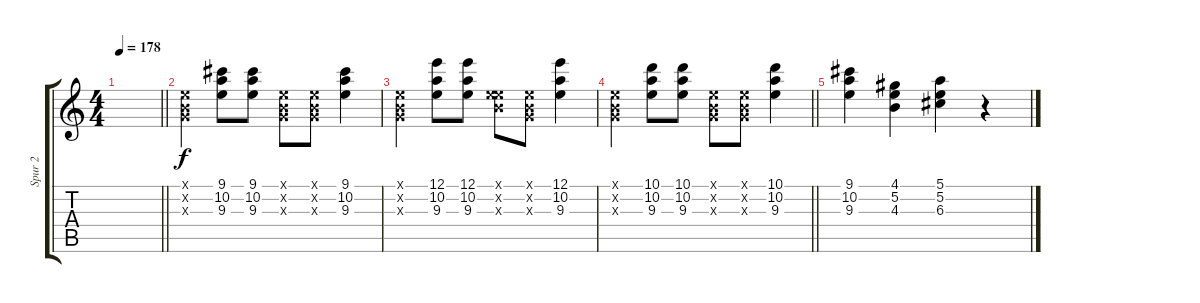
\track ("Spur 2" "Spur 2") {instrument distortionguitar}
\staff {score tabs}
\tuning (E4 B3 G3 D3 A2 E2) {hide}
\ts (4 4)
\tempo 178
\clef g2
\barLineRight lightlight
\ks c
|
(0.1{x} 0.2{x} 0.3{x}).4 (9.1 10.2 9.3).8 (9.1 10.2 9.3).8 (0.1{x} 0.2{x} 0.3{x}).8 (0.1{x} 0.2{x} 0.3{x}).8 (9.1 10.2 9.3).4 |
(0.1{x} 0.2{x} 0.3{x}).4 (12.1 10.2 9.3).8 (12.1 10.2 9.3).8 (0.1{x} 0.2{x} 9.3{x}).8 (0.1{x} 0.2{x} 0.3{x}).8 (12.1 10.2 9.3).4 |
\barLineRight lightlight
(0.1{x} 0.2{x} 0.3{x}).4 (10.1 10.2 9.3).8 (10.1 10.2 9.3).8 (0.1{x} 0.2{x} 0.3{x}).8 (0.1{x} 0.2{x} 0.3{x}).8 (10.1 10.2 9.3).4 |
(9.1 10.2 9.3).4 (4.1 5.2 4.3).4 (5.1 5.2 6.3).4 r.4
